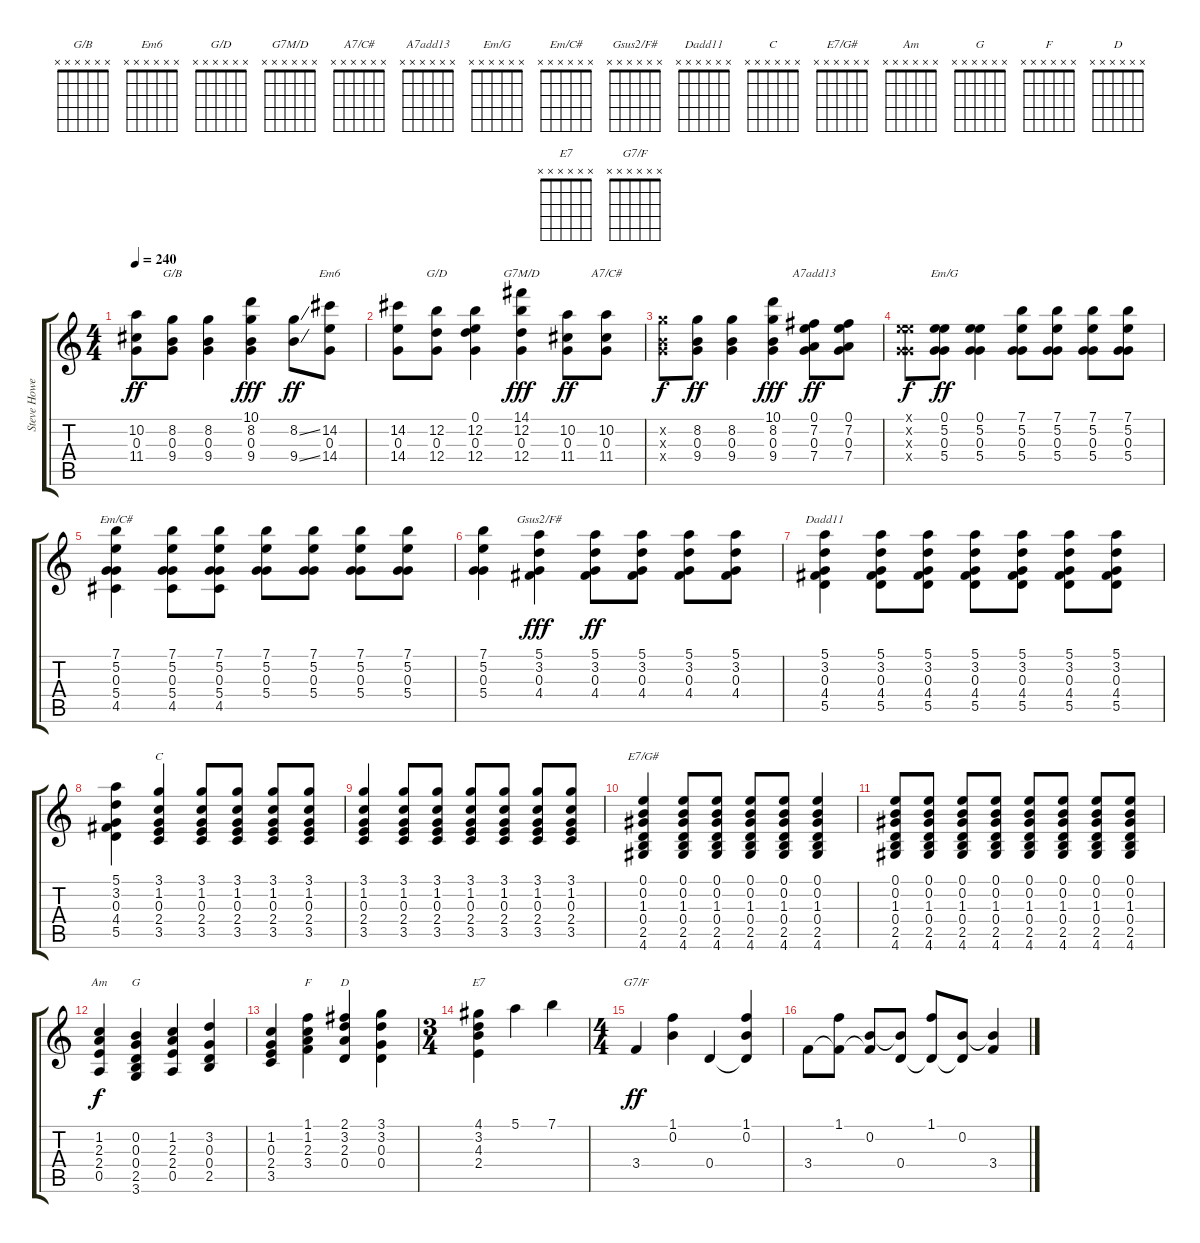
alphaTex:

\track ("Steve Howe" "Steve Howe") {instrument acousticguitarsteel}
\staff {score tabs}
\tuning (E4 B3 G3 D3 A2 E2) {hide}
\chord ("G/B" x x x x x x)
\chord ("Em6" x x x x x x)
\chord ("G/D" x x x x x x)
\chord ("G7M/D" x x x x x x)
\chord ("A7/C#" x x x x x x)
\chord ("A7add13" x x x x x x)
\chord ("Em/G" x x x x x x)
\chord ("Em/C#" x x x x x x)
\chord ("Gsus2/F#" x x x x x x)
\chord ("Dadd11" x x x x x x)
\chord ("C" x x x x x x)
\chord ("E7/G#" x x x x x x)
\chord ("Am" x x x x x x)
\chord ("G" x x x x x x)
\chord ("F" x x x x x x)
\chord ("D" x x x x x x)
\chord ("E7" x x x x x x)
\chord ("G7/F" x x x x x x)
\ts (4 4)
\tempo 240
\clef g2
\ks c
(10.2 0.3 11.4).8{dy ff} (8.2 0.3 9.4).8{ch "G/B"} (8.2 0.3 9.4).4 (10.1 8.2 0.3 9.4).4{dy fff volume 16} (8.2{ss} 9.4{ss}).8{dy ff volume 12} (14.2 0.3 14.4).8{ch "Em6"} |
(14.2 0.3 14.4).8 (12.2 0.3 12.4).8{ch "G/D"} (0.1 12.2 0.3 12.4).4 (14.1 12.2 0.3 12.4).4{ch "G7M/D" dy fff volume 16} (10.2 0.3 11.4).8{dy ff volume 12} (10.2 0.3 11.4).8{ch "A7/C#"} |
(8.2{x} 0.3{x} 9.4{x}).8{dy f} (8.2 0.3 9.4).8{dy ff} (8.2 0.3 9.4).4 (10.1 8.2 0.3 9.4).4{dy fff} (0.1 7.2 0.3 7.4).8{ch "A7add13" dy ff volume 16} (0.1 7.2 0.3 7.4).8{volume 12} |
(0.1{x} 5.2{x} 0.3{x} 5.4{x}).8{dy f} (0.1 5.2 0.3 5.4).8{ch "Em/G" dy ff} (0.1 5.2 0.3 5.4).4 (7.1 5.2 0.3 5.4).8 (7.1 5.2 0.3 5.4).8 (7.1 5.2 0.3 5.4).8 (7.1 5.2 0.3 5.4).8 |
(7.1 5.2 0.3 5.4 4.5).4{ch "Em/C#"} (7.1 5.2 0.3 5.4 4.5).8 (7.1 5.2 0.3 5.4 4.5).8 (7.1 5.2 0.3 5.4).8 (7.1 5.2 0.3 5.4).8 (7.1 5.2 0.3 5.4).8 (7.1 5.2 0.3 5.4).8 |
(7.1 5.2 0.3 5.4).4 (5.1 3.2 0.3 4.4).4{ch "Gsus2/F#" dy fff} (5.1 3.2 0.3 4.4).8{dy ff} (5.1 3.2 0.3 4.4).8 (5.1 3.2 0.3 4.4).8 (5.1 3.2 0.3 4.4).8 |
(5.1 3.2 0.3 4.4 5.5).4{ch "Dadd11"} (5.1 3.2 0.3 4.4 5.5).8 (5.1 3.2 0.3 4.4 5.5).8 (5.1 3.2 0.3 4.4 5.5).8 (5.1 3.2 0.3 4.4 5.5).8 (5.1 3.2 0.3 4.4 5.5).8 (5.1 3.2 0.3 4.4 5.5).8 |
(5.1 3.2 0.3 4.4 5.5).4 (3.1 1.2 0.3 2.4 3.5).4{ch "C"} (3.1 1.2 0.3 2.4 3.5).8 (3.1 1.2 0.3 2.4 3.5).8 (3.1 1.2 0.3 2.4 3.5).8 (3.1 1.2 0.3 2.4 3.5).8 |
(3.1 1.2 0.3 2.4 3.5).4 (3.1 1.2 0.3 2.4 3.5).8 (3.1 1.2 0.3 2.4 3.5).8 (3.1 1.2 0.3 2.4 3.5).8 (3.1 1.2 0.3 2.4 3.5).8 (3.1 1.2 0.3 2.4 3.5).8 (3.1 1.2 0.3 2.4 3.5).8 |
(0.1 0.2 1.3 0.4 2.5 4.6).4{ch "E7/G#"} (0.1 0.2 1.3 0.4 2.5 4.6).8 (0.1 0.2 1.3 0.4 2.5 4.6).8 (0.1 0.2 1.3 0.4 2.5 4.6).8 (0.1 0.2 1.3 0.4 2.5 4.6).8 (0.1 0.2 1.3 0.4 2.5 4.6).4 |
(0.1 0.2 1.3 0.4 2.5 4.6).8 (0.1 0.2 1.3 0.4 2.5 4.6).8 (0.1 0.2 1.3 0.4 2.5 4.6).8 (0.1 0.2 1.3 0.4 2.5 4.6).8 (0.1 0.2 1.3 0.4 2.5 4.6).8 (0.1 0.2 1.3 0.4 2.5 4.6).8 (0.1 0.2 1.3 0.4 2.5 4.6).8 (0.1 0.2 1.3 0.4 2.5 4.6).8 |
(1.2 2.3 2.4 0.5).4{ch "Am" dy f} (0.2 0.3 0.4 2.5 3.6).4{ch "G"} (1.2 2.3 2.4 0.5).4 (3.2 0.3 0.4 2.5).4 |
(1.2 0.3 2.4 3.5).4 (1.1 1.2 2.3 3.4).4{ch "F"} (2.1 3.2 2.3 0.4).4{ch "D"} (3.1 3.2 0.3 0.4).4 |
\ts (3 4)
(4.1 3.2 4.3 2.4).4{ch "E7"} 5.1.4 7.1.4 |
\ts (4 4)
3.4.4{ch "G7/F" dy ff} (1.1 0.2).4 0.4.4 (1.1 0.2 0.4{t}).4 |
3.4.8 (1.1 3.4{t}).8 (0.2 3.4{t}).8 (0.2{t} 0.4).8 (1.1 0.4{t}).8 (0.2 0.4{t}).8 (0.2{t} 3.4).4
